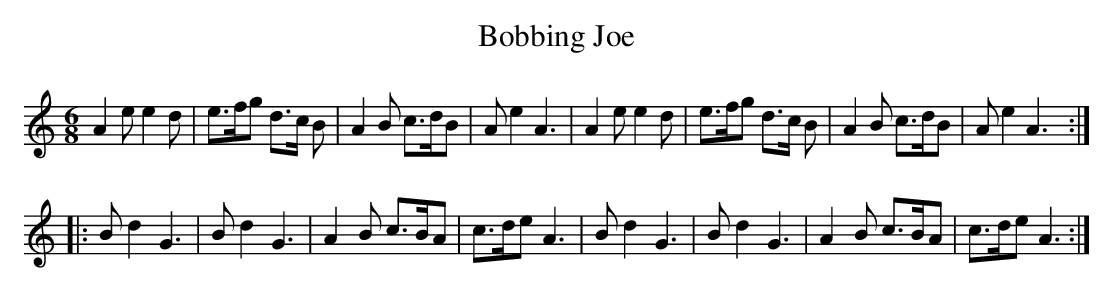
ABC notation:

X:1
T: Bobbing Joe
K:C
M:6/8
A2 e e2 d|e>fg d>c B|A2 B c>dB|Ae2 A3|A2 e e2 d|e>fg d>c B|A2 B c>dB|Ae2 A3:|
|: B d2 G3|B d2 G3|A2 B c>BA| c>de A3|B d2 G3|B d2 G3|A2 B c>BA| c>de A3:|
